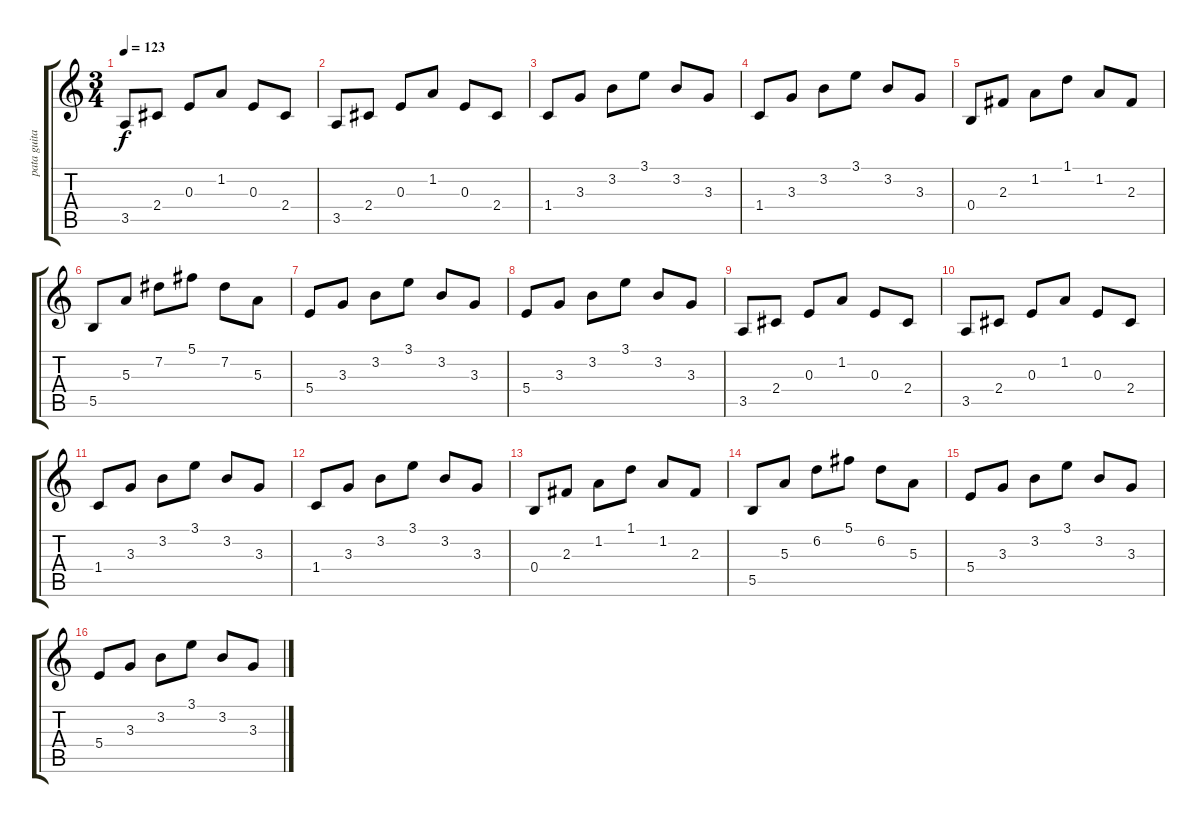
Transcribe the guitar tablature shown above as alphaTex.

\track ("pata guitar" "pata guita") {instrument acousticguitarnylon}
\staff {score tabs}
\tuning (Db4 Ab3 E3 B2 Gb2 Db2) {hide}
\ts (3 4)
\tempo 123
\clef g2
\ks c
3.5.8{dy f} 2.4.8 0.3.8 1.2.8 0.3.8 2.4.8 |
3.5.8 2.4.8 0.3.8 1.2.8 0.3.8 2.4.8 |
1.4.8 3.3.8 3.2.8 3.1.8 3.2.8 3.3.8 |
1.4.8 3.3.8 3.2.8 3.1.8 3.2.8 3.3.8 |
0.4.8 2.3.8 1.2.8 1.1.8 1.2.8 2.3.8 |
5.5.8 5.3.8 7.2.8 5.1.8 7.2.8 5.3.8 |
5.4.8 3.3.8 3.2.8 3.1.8 3.2.8 3.3.8 |
5.4.8 3.3.8 3.2.8 3.1.8 3.2.8 3.3.8 |
3.5.8 2.4.8 0.3.8 1.2.8 0.3.8 2.4.8 |
3.5.8 2.4.8 0.3.8 1.2.8 0.3.8 2.4.8 |
1.4.8 3.3.8 3.2.8 3.1.8 3.2.8 3.3.8 |
1.4.8 3.3.8 3.2.8 3.1.8 3.2.8 3.3.8 |
0.4.8 2.3.8 1.2.8 1.1.8 1.2.8 2.3.8 |
5.5.8 5.3.8 6.2.8 5.1.8 6.2.8 5.3.8 |
5.4.8 3.3.8 3.2.8 3.1.8 3.2.8 3.3.8 |
5.4.8 3.3.8 3.2.8 3.1.8 3.2.8 3.3.8
